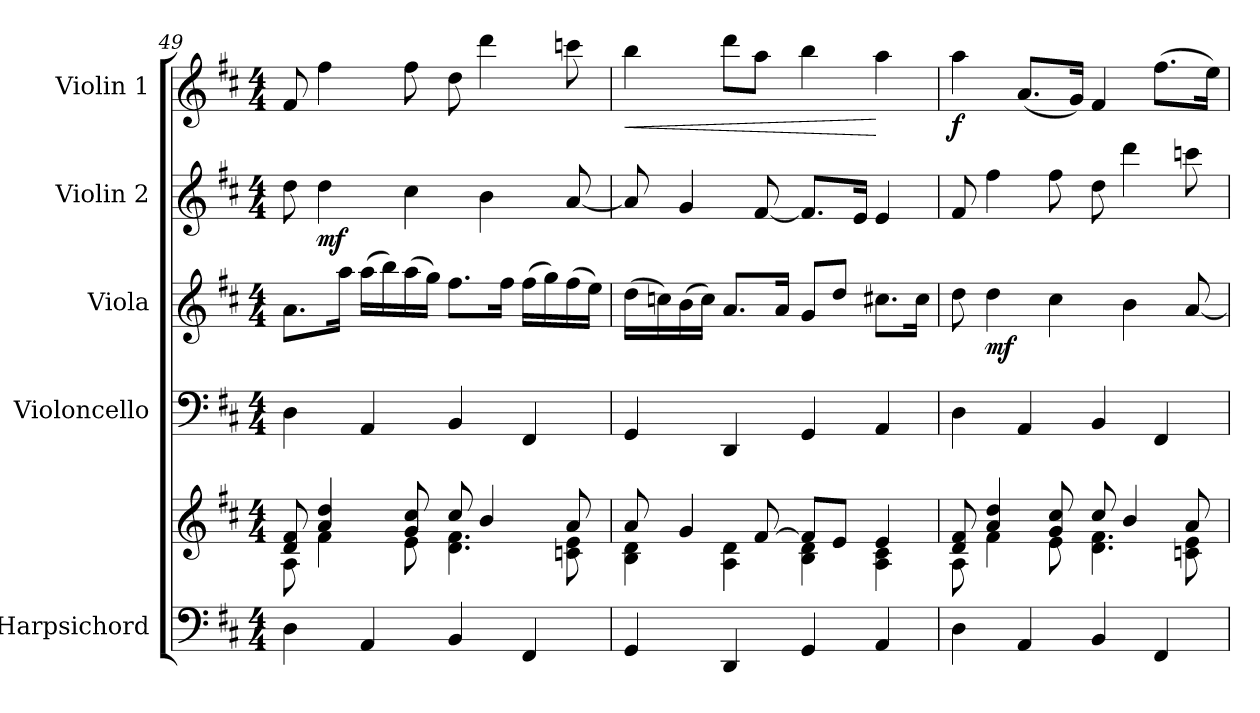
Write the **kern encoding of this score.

**kern	**kern	**kern	**kern	**dynam	**kern	**dynam	**kern	**dynam
*part5	*part5	*part4	*part3	*part3	*part2	*part2	*part1	*part1
*staff6	*staff5	*staff4	*staff3	*staff3	*staff2	*staff2	*staff1	*staff1
*I"Harpsichord	*	*I"Violoncello	*I"Viola	*	*I"Violin 2	*	*I"Violin 1	*
*I'Hch.	*	*I'Vlc.	*I'Vla.	*	*I'Vln. 2	*	*I'Vln. 1	*
*clefF4	*clefG2	*clefF4	*clefG2	*	*clefG2	*	*clefG2	*
*k[f#c#]	*k[f#c#]	*k[f#c#]	*k[f#c#]	*	*k[f#c#]	*	*k[f#c#]	*
*D:	*D:	*D:	*D:	*	*D:	*	*D:	*
*M4/4	*M4/4	*M4/4	*M4/4	*	*M4/4	*	*M4/4	*
=49	=49	=49	=49	=49	=49	=49	=49	=49
*	*^	*	*	*	*	*	*	*
4D\	8d/ 8f#/	8A\	4D\	8.a\L	.	8dd\	.	8f#/	.
!	!	!	!	!	!	!	!LO:DY:b	!	!
.	4a/ 4dd/	4f#\	.	.	.	4dd\	mf	4ff#\	.
.	.	.	.	16aa\Jk	.	.	.	.	.
4AA/	.	.	4AA/	(16aa\LL	.	.	.	.	.
.	.	.	.	16bb\)	.	.	.	.	.
.	8g/ 8cc#/	8e\	.	(16aa\	.	4cc#\	.	8ff#\	.
.	.	.	.	16gg\JJ)	.	.	.	.	.
4BB/	8cc#/	4.d\ 4.f#\	4BB/	8.ff#\L	.	.	.	8dd\	.
.	4b/	.	.	.	.	4b\	.	4ddd\	.
.	.	.	.	16ff#\Jk	.	.	.	.	.
4FF#/	.	.	4FF#/	(16ff#\LL	.	.	.	.	.
.	.	.	.	16gg\)	.	.	.	.	.
.	8a/	8cn\ 8e\	.	(16ff#\	.	[8a/	.	8cccn\	.
.	.	.	.	16ee\JJ)	.	.	.	.	.
!!LO:LB:g=z
=50	=50	=50	=50	=50	=50	=50	=50	=50	=50
!	!	!	!	!	!	!	!	!	!LO:HP:b
4GG/	8a/	4B\ 4d\	4GG/	(16dd\LL	.	8a/]	.	4bb\	<
.	.	.	.	16ccn\)	.	.	.	.	.
.	4g/	.	.	(16b\	.	4g/	.	.	.
.	.	.	.	16cc\JJ)	.	.	.	.	.
4DD/	.	4A\ 4d\	4DD/	8.a/L	.	.	.	8ddd\L	.
.	[8f#/	.	.	.	.	[8f#/	.	8aa\J	.
.	.	.	.	16a/Jk	.	.	.	.	.
4GG/	8f#/L]	4B\ 4d\	4GG/	8g/L	.	8.f#/L]	.	4bb\	.
.	8e/J	.	.	8dd/J	.	.	.	.	.
.	.	.	.	.	.	16e/Jk	.	.	.
4AA/	4e/	4A\ 4c#\	4AA/	8.cc#X\L	.	4e/	.	4aa\	[
.	.	.	.	16cc#\Jk	.	.	.	.	.
=51	=51	=51	=51	=51	=51	=51	=51	=51	=51
!	!	!	!	!	!	!	!	!	!LO:DY:b
4D\	8d/ 8f#/	8A\	4D\	8dd\	.	8f#/	.	4aa\	f
!	!	!	!	!	!LO:DY:b	!	!	!	!
.	4a/ 4dd/	4f#\	.	4dd\	mf	4ff#\	.	.	.
4AA/	.	.	4AA/	.	.	.	.	(8.a/L	.
.	8g/ 8cc#/	8e\	.	4cc#\	.	8ff#\	.	.	.
.	.	.	.	.	.	.	.	16g/Jk)	.
4BB/	8cc#/	4.d\ 4.f#\	4BB/	.	.	8dd\	.	4f#/	.
.	4b/	.	.	4b\	.	4ddd\	.	.	.
4FF#/	.	.	4FF#/	.	.	.	.	(8.ff#\L	.
.	8a/	8cn\ 8e\	.	[8a/	.	8cccn\	.	.	.
.	.	.	.	.	.	.	.	16ee\Jk)	.
*	*v	*v	*	*	*	*	*	*	*
=	=	=	=	=	=	=	=	=
*-	*-	*-	*-	*-	*-	*-	*-	*-
